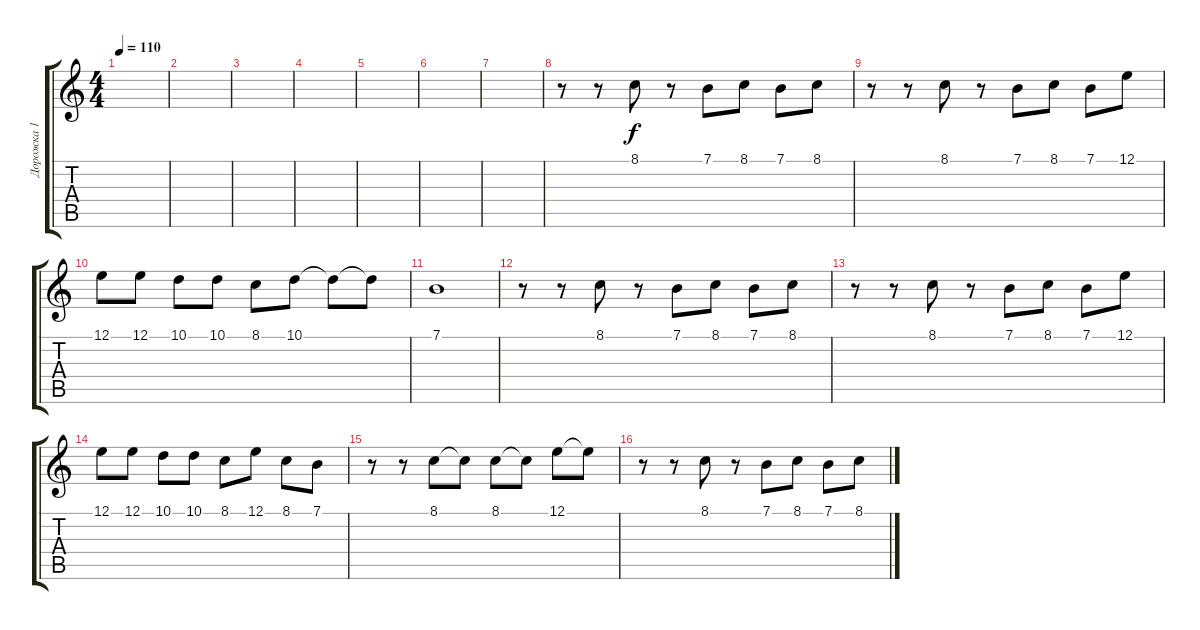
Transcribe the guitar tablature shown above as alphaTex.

\track ("Дорожка 1" "Дорожка 1") {instrument acousticgrandpiano}
\staff {score tabs}
\tuning (E4 B3 G3 D3 A2 E2) {hide}
\ts (4 4)
\tempo 110
\clef g2
\ks c
|
|
|
|
|
|
|
r.8 r.8 8.1.8 r.8 7.1.8 8.1.8 7.1.8 8.1.8 |
r.8 r.8 8.1.8 r.8 7.1.8 8.1.8 7.1.8 12.1.8 |
12.1.8 12.1.8 10.1.8 10.1.8 8.1.8 10.1.8 10.1{t}.8 10.1{t}.8 |
7.1.1 |
r.8 r.8 8.1.8 r.8 7.1.8 8.1.8 7.1.8 8.1.8 |
r.8 r.8 8.1.8 r.8 7.1.8 8.1.8 7.1.8 12.1.8 |
12.1.8 12.1.8 10.1.8 10.1.8 8.1.8 12.1.8 8.1.8 7.1.8 |
r.8 r.8 8.1.8 8.1{t}.8 8.1.8 8.1{t}.8 12.1.8 12.1{t}.8 |
r.8 r.8 8.1.8 r.8 7.1.8 8.1.8 7.1.8 8.1.8
